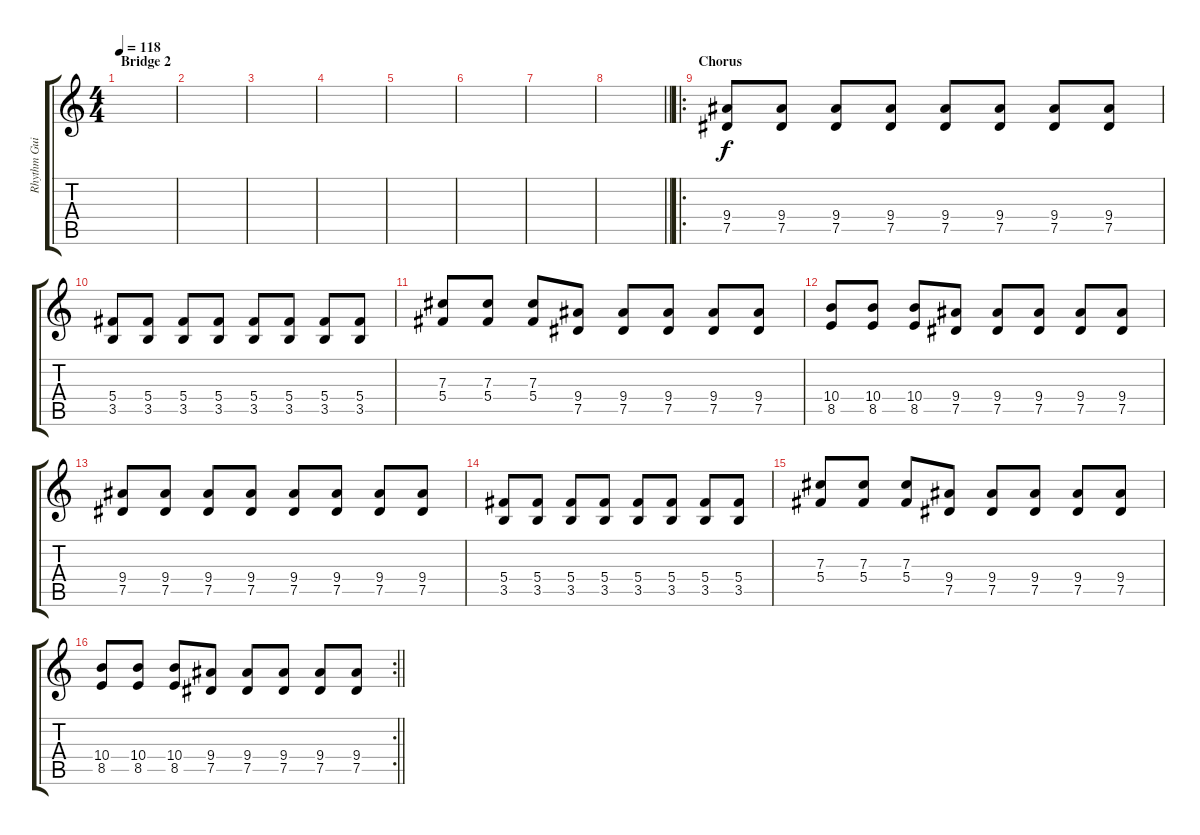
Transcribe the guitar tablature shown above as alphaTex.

\track ("Rhythm Guitar" "Rhythm Gui") {instrument distortionguitar}
\staff {score tabs}
\tuning (Eb4 Bb3 Gb3 Db3 Ab2 Eb2) {hide}
\ts (4 4)
\section ("" "Bridge 2")
\tempo 118
\clef g2
\ks c
|
|
|
|
|
|
|
\barLineRight lightlight
|
\ro
\section ("" "Chorus")
(9.4 7.5).8 (9.4 7.5).8 (9.4 7.5).8 (9.4 7.5).8 (9.4 7.5).8 (9.4 7.5).8 (9.4 7.5).8 (9.4 7.5).8 |
(5.4 3.5).8 (5.4 3.5).8 (5.4 3.5).8 (5.4 3.5).8 (5.4 3.5).8 (5.4 3.5).8 (5.4 3.5).8 (5.4 3.5).8 |
(7.3 5.4).8 (7.3 5.4).8 (7.3 5.4).8 (9.4 7.5).8 (9.4 7.5).8 (9.4 7.5).8 (9.4 7.5).8 (9.4 7.5).8 |
(10.4 8.5).8 (10.4 8.5).8 (10.4 8.5).8 (9.4 7.5).8 (9.4 7.5).8 (9.4 7.5).8 (9.4 7.5).8 (9.4 7.5).8 |
(9.4 7.5).8 (9.4 7.5).8 (9.4 7.5).8 (9.4 7.5).8 (9.4 7.5).8 (9.4 7.5).8 (9.4 7.5).8 (9.4 7.5).8 |
(5.4 3.5).8 (5.4 3.5).8 (5.4 3.5).8 (5.4 3.5).8 (5.4 3.5).8 (5.4 3.5).8 (5.4 3.5).8 (5.4 3.5).8 |
(7.3 5.4).8 (7.3 5.4).8 (7.3 5.4).8 (9.4 7.5).8 (9.4 7.5).8 (9.4 7.5).8 (9.4 7.5).8 (9.4 7.5).8 |
\rc 2
\barLineRight lightlight
(10.4 8.5).8 (10.4 8.5).8 (10.4 8.5).8 (9.4 7.5).8 (9.4 7.5).8 (9.4 7.5).8 (9.4 7.5).8 (9.4 7.5).8
